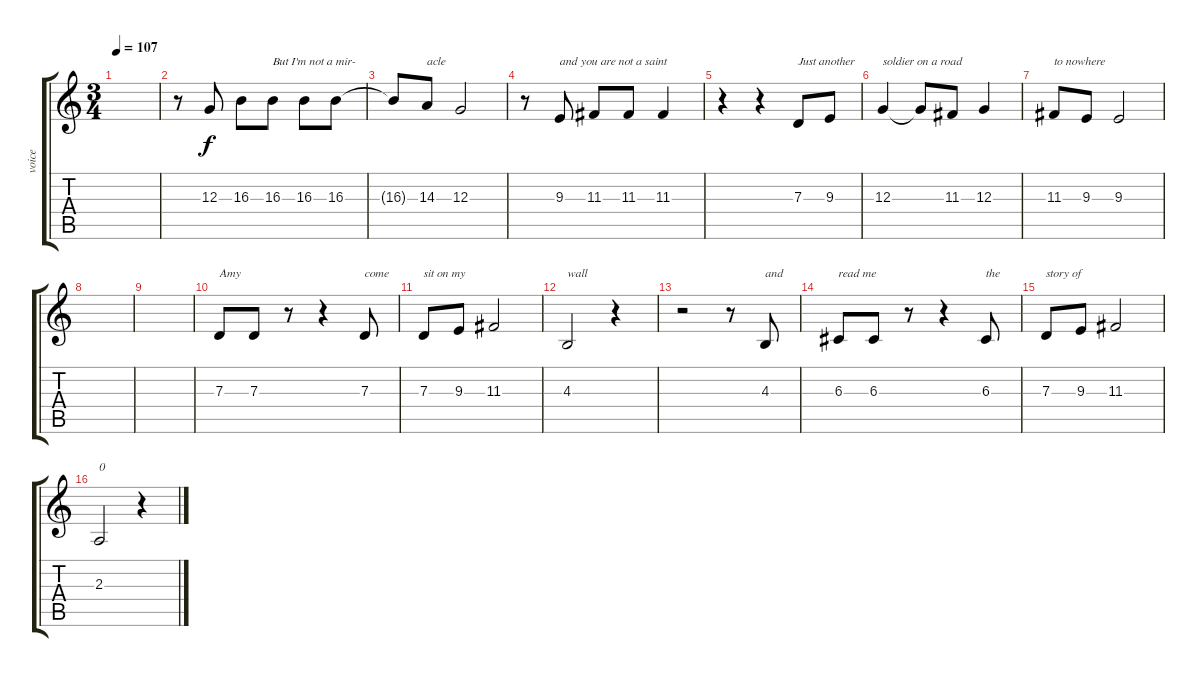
\track ("voice" "voice") {instrument acousticgrandpiano}
\staff {score tabs}
\tuning (E4 B3 G3 D3 A2 E2) {hide}
\ts (3 4)
\tempo 107
\clef g2
\ks c
|
r.8 12.3.8 16.3.8 16.3.8{txt "But I'm not a mir-"} 16.3.8 16.3.8 |
16.3{t}.8 14.3.8{txt "acle"} 12.3.2 |
r.8 9.3.8{txt "and you are not a saint"} 11.3.8 11.3.8 11.3.4 |
r.4 r.4 7.3.8{txt "Just another "} 9.3.8 |
12.3.4{txt "soldier on a road "} 12.3{t}.8 11.3.8 12.3.4 |
11.3.8{txt "to nowhere"} 9.3.8 9.3.2 |
|
|
7.3.8{txt "Amy"} 7.3.8 r.8 r.4 7.3.8{txt "come"} |
7.3.8{txt "sit on my"} 9.3.8 11.3.2 |
4.3.2{txt "wall"} r.4 |
r.2 r.8 4.3.8{txt "and"} |
6.3.8{txt "read me"} 6.3.8 r.8 r.4 6.3.8{txt "the"} |
7.3.8{txt "story of "} 9.3.8 11.3.2 |
2.3.2{txt "0"} r.4
